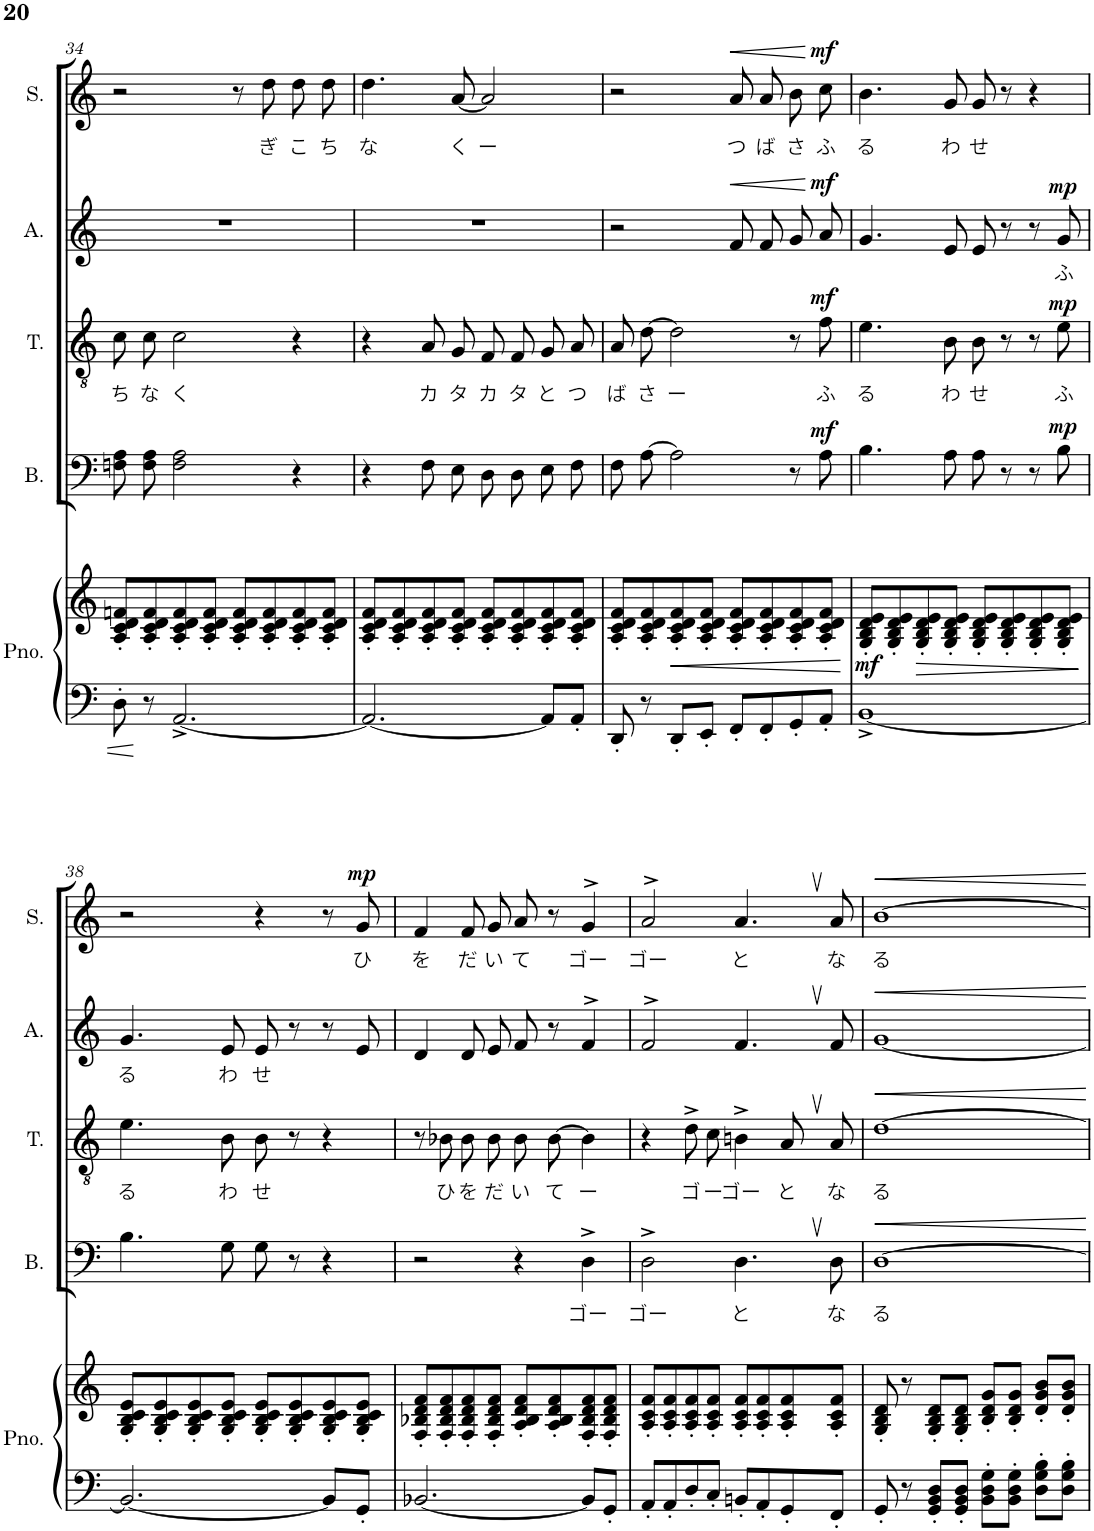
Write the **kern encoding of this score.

**kern	**kern	**dynam	**kern	**text	**dynam	**kern	**text	**dynam	**kern	**text	**dynam	**kern	**text	**dynam
*part5	*part5	*part5	*part4	*part4	*part4	*part3	*part3	*part3	*part2	*part2	*part2	*part1	*part1	*part1
*staff6	*staff5	*staff5/6	*staff4	*staff4	*staff4	*staff3	*staff3	*staff3	*staff2	*staff2	*staff2	*staff1	*staff1	*staff1
*I"Piano	*	*	*I"Bass	*	*	*I"Tenor	*	*	*I"Alto	*	*	*I"Soprano	*	*
*I'Pno.	*	*	*I'B.	*	*	*I'T.	*	*	*I'A.	*	*	*I'S.	*	*
!!LO:PB:g=z
*clefF4	*clefG2	*	*clefF4	*	*	*clefGv2	*	*	*clefG2	*	*	*clefG2	*	*
*k[]	*k[]	*	*k[]	*	*	*k[]	*	*	*k[]	*	*	*k[]	*	*
*M4/4	*M4/4	*	*M4/4	*	*	*M4/4	*	*	*M4/4	*	*	*M4/4	*	*
=34	=34	=34	=34	=34	=34	=34	=34	=34	=34	=34	=34	=34	=34	=34
!	!	!	!	!	!	!	!LO:LY:b	!	!	!	!	!	!	!
8D'\	8A/' 8c/' 8d/' 8fn/'L	.	8Fn\ 8A\L	.	.	8c\L	ち	.	1r	.	.	2r	.	.
!	!	!	!	!	!	!	!LO:LY:b	!	!	!	!	!	!	!
8r	8A/' 8c/' 8d/' 8f/'	.	8F\ 8A\J	.	.	8c\J	な	.	.	.	.	.	.	.
!	!	!	!	!	!	!	!LO:LY:b	!	!	!	!	!	!	!
[2.AA^/	8A/' 8c/' 8d/' 8f/'	.	2F\ 2A\	.	.	2c\	く	.	.	.	.	.	.	.
.	8A/' 8c/' 8d/' 8f/'J	.	.	.	.	.	.	.	.	.	.	.	.	.
.	8A/' 8c/' 8d/' 8f/'L	.	.	.	.	.	.	.	.	.	.	8r	.	.
!	!	!	!	!	!	!	!	!	!	!	!	!	!LO:LY:b	!
.	8A/' 8c/' 8d/' 8f/'	.	.	.	.	.	.	.	.	.	.	8dd\	ぎ	.
!	!	!	!	!	!	!	!	!	!	!	!	!	!LO:LY:b	!
.	8A/' 8c/' 8d/' 8f/'	.	4r	.	.	4r	.	.	.	.	.	8dd\L	こ	.
!	!	!	!	!	!	!	!	!	!	!	!	!	!LO:LY:b	!
.	8A/' 8c/' 8d/' 8f/'J	.	.	.	.	.	.	.	.	.	.	8dd\J	ち	.
=35	=35	=35	=35	=35	=35	=35	=35	=35	=35	=35	=35	=35	=35	=35
!	!	!	!	!	!	!	!	!	!	!	!	!	!LO:LY:b	!
2.AA/_	8A/' 8c/' 8d/' 8f/'L	.	4r	.	.	4r	.	.	1r	.	.	4.dd\	な	.
.	8A/' 8c/' 8d/' 8f/'	.	.	.	.	.	.	.	.	.	.	.	.	.
!	!	!	!	!	!	!	!LO:LY:b	!	!	!	!	!	!	!
.	8A/' 8c/' 8d/' 8f/'	.	8F\L	.	.	8A/L	カ	.	.	.	.	.	.	.
!	!	!	!	!	!	!	!LO:LY:b	!	!	!	!	!	!LO:LY:b	!
.	8A/' 8c/' 8d/' 8f/'J	.	8E\J	.	.	8G/J	タ	.	.	.	.	[8a/	く	.
!	!	!	!	!	!	!	!LO:LY:b	!	!	!	!	!	!LO:LY:b	!
.	8A/' 8c/' 8d/' 8f/'L	.	8D\L	.	.	8F/L	カ	.	.	.	.	2a/]	ー	.
!	!	!	!	!	!	!	!LO:LY:b	!	!	!	!	!	!	!
.	8A/' 8c/' 8d/' 8f/'	.	8D\J	.	.	8F/J	タ	.	.	.	.	.	.	.
!	!	!	!	!	!	!	!LO:LY:b	!	!	!	!	!	!	!
8AA/L]	8A/' 8c/' 8d/' 8f/'	.	8E\L	.	.	8G/L	と	.	.	.	.	.	.	.
!	!	!	!	!	!	!	!LO:LY:b	!	!	!	!	!	!	!
8AA'/J	8A/' 8c/' 8d/' 8f/'J	.	8F\J	.	.	8A/J	つ	.	.	.	.	.	.	.
=36	=36	=36	=36	=36	=36	=36	=36	=36	=36	=36	=36	=36	=36	=36
!	!	!	!	!	!	!	!LO:LY:b	!	!	!	!	!	!	!
8DD'/	8A/' 8c/' 8d/' 8f/'L	.	8F\L	.	.	8A\L	ば	.	2r	.	.	2r	.	.
!	!	!	!	!	!	!	!LO:LY:b	!	!	!	!	!	!	!
8r	8A/' 8c/' 8d/' 8f/'	.	[8A\J	.	.	[8d\J	さ	.	.	.	.	.	.	.
!	!	!LO:HP:b	!	!	!	!	!LO:LY:b	!	!	!	!	!	!	!
8DD'/L	8A/' 8c/' 8d/' 8f/'	<	2A\]	.	.	2d\]	ー	.	.	.	.	.	.	.
8EE'/J	8A/' 8c/' 8d/' 8f/'J	.	.	.	.	.	.	.	.	.	.	.	.	.
!	!	!	!	!	!	!	!	!	!	!	!LO:HP:b	!	!LO:LY:b	!LO:HP:b
8FF'/L	8A/' 8c/' 8d/' 8f/'L	.	.	.	.	.	.	.	8f/L	.	<	8a/L	つ	<
!	!	!	!	!	!	!	!	!	!	!	!	!	!LO:LY:b	!
8FF'/	8A/' 8c/' 8d/' 8f/'	.	.	.	.	.	.	.	8f/J	.	.	8a/J	ば	.
!	!	!	!	!	!	!	!	!	!	!	!	!	!LO:LY:b	!
8GG'/	8A/' 8c/' 8d/' 8f/'	.	8r	.	.	8r	.	.	8g/L	.	.	8b\L	さ	.
!	!	!	!	!	!LO:DY:a	!	!LO:LY:b	!LO:DY:a	!	!	!LO:DY:n=1:a	!	!LO:LY:b	!LO:DY:n=1:a
8AA'/J	8A/' 8c/' 8d/' 8f/'J	.	8A\	.	mf	8f\	ふ	mf	8a/J	.	[ mf	8cc\J	ふ	[ mf
.	.	[	.	.	.	.	.	.	.	.	.	.	.	.
=37	=37	=37	=37	=37	=37	=37	=37	=37	=37	=37	=37	=37	=37	=37
!	!	!LO:DY:b	!	!	!	!	!LO:LY:b	!	!	!	!	!	!LO:LY:b	!
[1BB^	8G/' 8B/' 8d/' 8e/'L	mf	4.B\	.	.	4.e\	る	.	4.g/	.	.	4.b\	る	.
.	8G/' 8B/' 8d/' 8e/'	.	.	.	.	.	.	.	.	.	.	.	.	.
!	!	!LO:HP:b	!	!	!	!	!	!	!	!	!	!	!	!
.	8G/' 8B/' 8d/' 8e/'	>	.	.	.	.	.	.	.	.	.	.	.	.
!	!	!	!	!	!	!	!LO:LY:b	!	!	!	!	!	!LO:LY:b	!
.	8G/' 8B/' 8d/' 8e/'J	.	8A\	.	.	8B\	わ	.	8e/	.	.	8g/	わ	.
!	!	!	!	!	!	!	!LO:LY:b	!	!	!	!	!	!LO:LY:b	!
.	8G/' 8B/' 8d/' 8e/'L	.	8A\	.	.	8B\	せ	.	8e/	.	.	8g/	せ	.
.	8G/' 8B/' 8d/' 8e/'	.	8r	.	.	8r	.	.	8r	.	.	8r	.	.
.	8G/' 8B/' 8d/' 8e/'	.	8r	.	.	8r	.	.	8r	.	.	4r	.	.
!	!	!	!	!	!LO:DY:a	!	!LO:LY:b	!LO:DY:a	!	!LO:LY:b	!LO:DY:a	!	!	!
.	8G/' 8B/' 8d/' 8e/'J	.	8B\	.	mp	8e\	ふ	mp	8g/	ふ	mp	.	.	.
.	.	]	.	.	.	.	.	.	.	.	.	.	.	.
!!LO:LB:g=z
=38	=38	=38	=38	=38	=38	=38	=38	=38	=38	=38	=38	=38	=38	=38
!	!	!	!	!	!	!	!LO:LY:b	!	!	!LO:LY:b	!	!	!	!
2.BB/_	8G/' 8B/' 8c/' 8e/'L	.	4.B\	.	.	4.e\	る	.	4.g/	る	.	2r	.	.
.	8G/' 8B/' 8c/' 8e/'	.	.	.	.	.	.	.	.	.	.	.	.	.
.	8G/' 8B/' 8c/' 8e/'	.	.	.	.	.	.	.	.	.	.	.	.	.
!	!	!	!	!	!	!	!LO:LY:b	!	!	!LO:LY:b	!	!	!	!
.	8G/' 8B/' 8c/' 8e/'J	.	8G\	.	.	8B\	わ	.	8e/	わ	.	.	.	.
!	!	!	!	!	!	!	!LO:LY:b	!	!	!LO:LY:b	!	!	!	!
.	8G/' 8B/' 8c/' 8e/'L	.	8G\	.	.	8B\	せ	.	8e/	せ	.	4r	.	.
.	8G/' 8B/' 8c/' 8e/'	.	8r	.	.	8r	.	.	8r	.	.	.	.	.
8BB/L]	8G/' 8B/' 8c/' 8e/'	.	4r	.	.	4r	.	.	8r	.	.	8r	.	.
!	!	!	!	!	!	!	!	!	!	!	!	!	!LO:LY:b	!LO:DY:a
8GG'/J	8G/' 8B/' 8c/' 8e/'J	.	.	.	.	.	.	.	8e/	.	.	8g/	ひ	mp
=39	=39	=39	=39	=39	=39	=39	=39	=39	=39	=39	=39	=39	=39	=39
!	!	!	!	!	!	!	!	!	!	!	!	!	!LO:LY:b	!
[2.BB-X/	8F/' 8B-X/' 8d/' 8f/'L	.	2r	.	.	8r	.	.	4d/	.	.	4f/	を	.
!	!	!	!	!	!	!	!LO:LY:b	!	!	!	!	!	!	!
.	8F/' 8B-/' 8d/' 8f/'	.	.	.	.	8B-X\	ひ	.	.	.	.	.	.	.
!	!	!	!	!	!	!	!LO:LY:b	!	!	!	!	!	!LO:LY:b	!
.	8F/' 8B-/' 8d/' 8f/'	.	.	.	.	8B-\L	を	.	8d/L	.	.	8f/L	だ	.
!	!	!	!	!	!	!	!LO:LY:b	!	!	!	!	!	!LO:LY:b	!
.	8F/' 8B-/' 8d/' 8f/'J	.	.	.	.	8B-\J	だ	.	8e/J	.	.	8g/J	い	.
!	!	!	!	!	!	!	!LO:LY:b	!	!	!	!	!	!LO:LY:b	!
.	8A/' 8B-/' 8d/' 8f/'L	.	4r	.	.	8B-\L	い	.	8f/	.	.	8a/	て	.
!	!	!	!	!	!	!	!LO:LY:b	!	!	!	!	!	!	!
.	8A/' 8B-/' 8d/' 8f/'	.	.	.	.	[8B-\J	て	.	8r	.	.	8r	.	.
!	!	!	!	!LO:LY:b	!	!	!LO:LY:b	!	!	!	!	!	!LO:LY:b	!
8BB-/L]	8F/' 8B-/' 8d/' 8f/'	.	4D^\	ゴー	.	4B-\]	ー	.	4f^>/	.	.	4g^>/	ゴー	.
8GG'/J	8F/' 8B-/' 8d/' 8f/'J	.	.	.	.	.	.	.	.	.	.	.	.	.
=40	=40	=40	=40	=40	=40	=40	=40	=40	=40	=40	=40	=40	=40	=40
!	!	!	!	!LO:LY:b	!	!	!	!	!	!	!	!	!LO:LY:b	!
8AA'/L	8A/' 8c/' 8f/'L	.	2D^\	ゴー	.	4r	.	.	2f^>/	.	.	2a^>/	ゴー	.
8AA'/	8A/' 8c/' 8f/'	.	.	.	.	.	.	.	.	.	.	.	.	.
!	!	!	!	!	!	!	!LO:LY:b	!	!	!	!	!	!	!
8D'/	8A/' 8c/' 8f/'	.	.	.	.	8d^\L	ゴ	.	.	.	.	.	.	.
!	!	!	!	!	!	!	!LO:LY:b	!	!	!	!	!	!	!
8C'/J	8A/' 8c/' 8f/'J	.	.	.	.	8c\J	ー	.	.	.	.	.	.	.
!	!	!	!	!LO:LY:b	!	!	!LO:LY:b	!	!	!	!	!	!LO:LY:b	!
8BBn'/L	8A/' 8c/' 8f/'L	.	4.D,\	と	.	4Bn^\	ゴー	.	4.f,/	.	.	4.a,/	と	.
8AA'/	8A/' 8c/' 8f/'	.	.	.	.	.	.	.	.	.	.	.	.	.
!	!	!	!	!	!	!	!LO:LY:b	!	!	!	!	!	!	!
8GG'/	8A/' 8c/' 8f/'	.	.	.	.	8A,/L	と	.	.	.	.	.	.	.
!	!	!	!	!LO:LY:b	!	!	!LO:LY:b	!	!	!	!	!	!LO:LY:b	!
8FF'/J	8A/' 8c/' 8f/'J	.	8D\	な	.	8A/J	な	.	8f/	.	.	8a/	な	.
=41	=41	=41	=41	=41	=41	=41	=41	=41	=41	=41	=41	=41	=41	=41
!	!	!	!	!LO:LY:b	!	!	!LO:LY:b	!	!	!	!	!	!LO:LY:b	!
8GG'/	8G/' 8B/' 8d/'	.	[1D	る	.	[1d	る	.	[1g	.	.	[1b	る	.
8r	8r	.	.	.	.	.	.	.	.	.	.	.	.	.
8GG/' 8BB/' 8D/'L	8G/' 8B/' 8d/'L	.	.	.	.	.	.	.	.	.	.	.	.	.
8GG/' 8BB/' 8D/'J	8G/' 8B/' 8d/'J	.	.	.	.	.	.	.	.	.	.	.	.	.
8BB\' 8D\' 8G\'L	8B/' 8d/' 8g/'L	.	.	.	.	.	.	.	.	.	.	.	.	.
8BB\' 8D\' 8G\'J	8B/' 8d/' 8g/'J	.	.	.	.	.	.	.	.	.	.	.	.	.
8D\' 8G\' 8B\'L	8d/' 8g/' 8b/'L	.	.	.	.	.	.	.	.	.	.	.	.	.
8D\' 8G\' 8B\'J	8d/' 8g/' 8b/'J	.	.	.	.	.	.	.	.	.	.	.	.	.
=	=	=	=	=	=	=	=	=	=	=	=	=	=	=
*-	*-	*-	*-	*-	*-	*-	*-	*-	*-	*-	*-	*-	*-	*-
